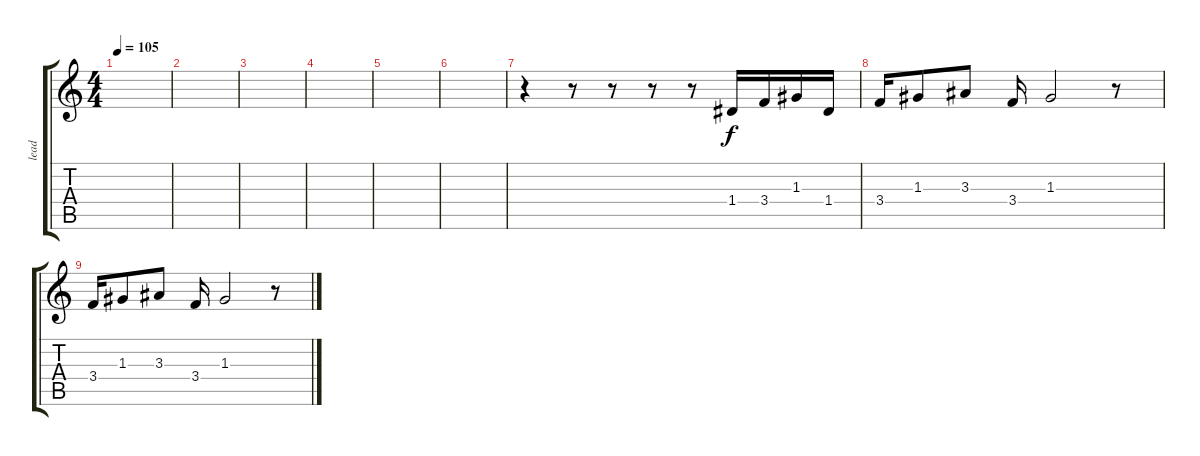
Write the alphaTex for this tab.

\track ("lead" "lead") {instrument electricguitarclean}
\staff {score tabs}
\tuning (E4 B3 G3 D3 A2 E2) {hide}
\ts (4 4)
\tempo 105
\clef g2
\ks c
|
|
|
|
|
|
r.4 r.8 r.8 r.8 r.8 1.4.16 3.4.16 1.3.16 1.4.16 |
3.4.16 1.3.8 3.3.8 3.4.16 1.3.2 r.8 |
3.4.16 1.3.8 3.3.8 3.4.16 1.3.2 r.8
